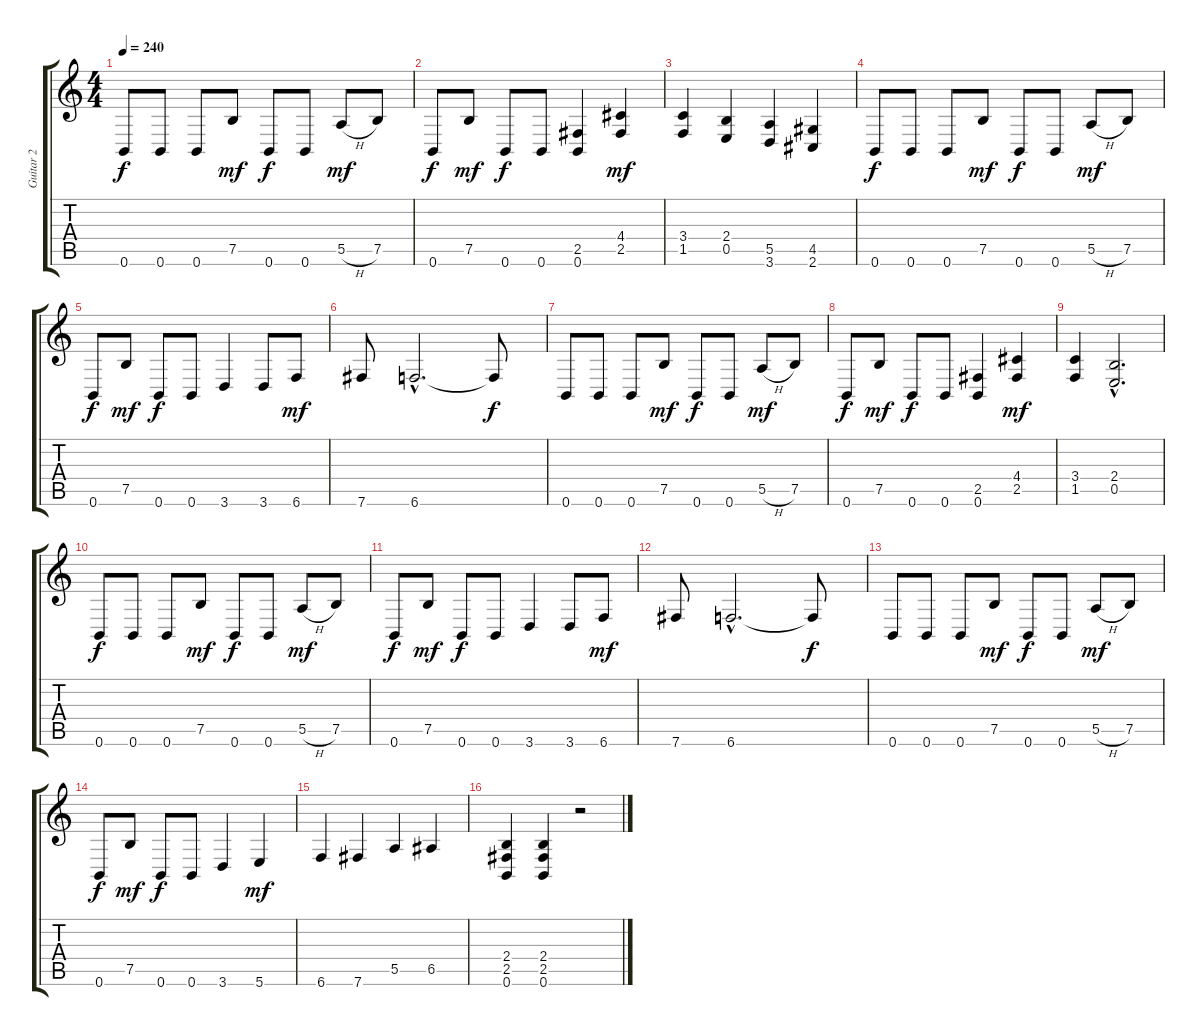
\track ("Guitar 2" "Guitar 2") {instrument distortionguitar}
\staff {score tabs}
\tuning (B3 Gb3 D3 A2 E2 B1) {hide}
\ts (4 4)
\tempo 240
\clef g2
\ks c
0.6.8{dy f} 0.6.8 0.6.8 7.5.8{dy mf} 0.6.8{dy f} 0.6.8 5.5{h}.8{dy mf} 7.5.8 |
0.6.8{dy f} 7.5.8{dy mf} 0.6.8{dy f} 0.6.8 (2.5 0.6).4 (4.4 2.5).4{dy mf} |
(3.4 1.5).4 (2.4 0.5).4 (5.5 3.6).4 (4.5 2.6).4 |
0.6.8{dy f} 0.6.8 0.6.8 7.5.8{dy mf} 0.6.8{dy f} 0.6.8 5.5{h}.8{dy mf} 7.5.8 |
0.6.8{dy f} 7.5.8{dy mf} 0.6.8{dy f} 0.6.8 3.6.4 3.6.8 6.6.8{dy mf} |
7.6.8 6.6{hac}.2{d} 6.6{t}.8{dy f} |
0.6.8 0.6.8 0.6.8 7.5.8{dy mf} 0.6.8{dy f} 0.6.8 5.5{h}.8{dy mf} 7.5.8 |
0.6.8{dy f} 7.5.8{dy mf} 0.6.8{dy f} 0.6.8 (2.5 0.6).4 (4.4 2.5).4{dy mf} |
(3.4 1.5).4 (2.4{hac} 0.5{hac}).2{d} |
0.6.8{dy f} 0.6.8 0.6.8 7.5.8{dy mf} 0.6.8{dy f} 0.6.8 5.5{h}.8{dy mf} 7.5.8 |
0.6.8{dy f} 7.5.8{dy mf} 0.6.8{dy f} 0.6.8 3.6.4 3.6.8 6.6.8{dy mf} |
7.6.8 6.6{hac}.2{d} 6.6{t}.8{dy f} |
0.6.8 0.6.8 0.6.8 7.5.8{dy mf} 0.6.8{dy f} 0.6.8 5.5{h}.8{dy mf} 7.5.8 |
0.6.8{dy f} 7.5.8{dy mf} 0.6.8{dy f} 0.6.8 3.6.4 5.6.4{dy mf} |
6.6.4 7.6.4 5.5.4 6.5.4 |
(2.4 2.5 0.6).4 (2.4 2.5 0.6).4 r.2
